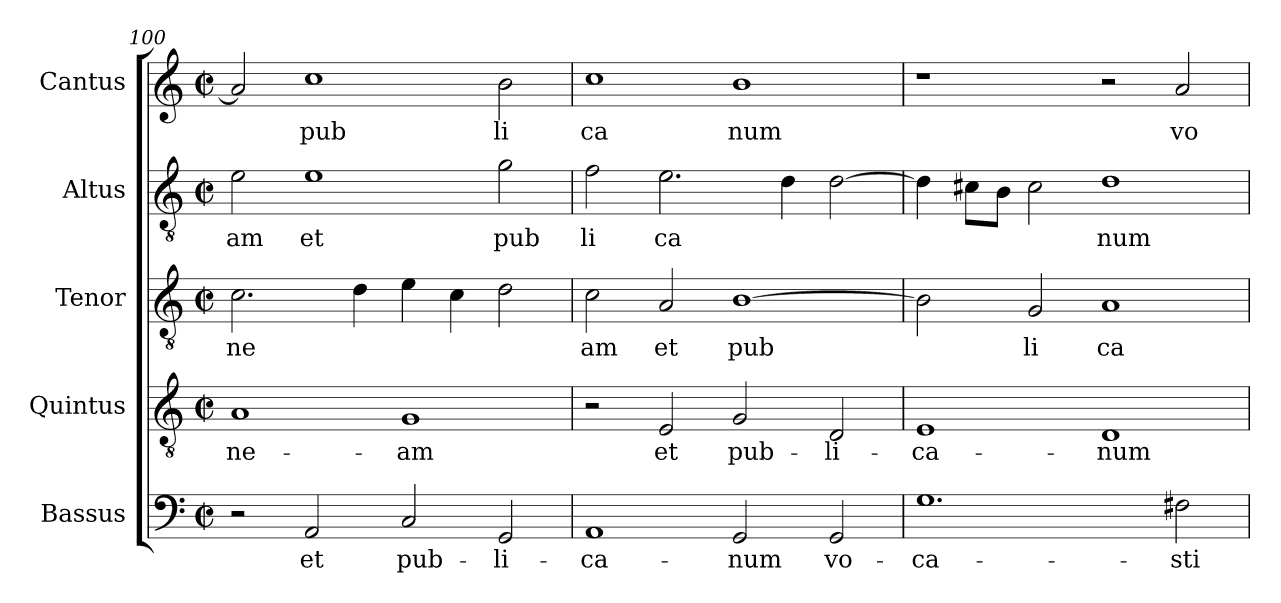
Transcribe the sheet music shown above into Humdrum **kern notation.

**kern	**text	**kern	**text	**kern	**text	**kern	**text	**kern	**text
*part5	*part5	*part4	*part4	*part3	*part3	*part2	*part2	*part1	*part1
*staff5	*staff5	*staff4	*staff4	*staff3	*staff3	*staff2	*staff2	*staff1	*staff1
*I"Bassus	*	*I"Quintus	*	*I"Tenor	*	*I"Altus	*	*I"Cantus	*
*clefF4	*	*clefGv2	*	*clefGv2	*	*clefGv2	*	*clefG2	*
*M2/2	*	*M2/2	*	*M2/2	*	*M2/2	*	*M2/2	*
*met(c|)	*	*met(c|)	*	*met(c|)	*	*met(c|)	*	*met(c|)	*
=100	=100	=100	=100	=100	=100	=100	=100	=100	=100
!	!	!	!LO:LY:b:cj	!	!LO:LY:b:cj	!	!LO:LY:b:cj	!	!
2r	.	1A	-ne-	2.c\	ne	2e\	am	2a/]	.
!	!LO:LY:b:cj	!	!	!	!	!	!LO:LY:b:cj	!	!LO:LY:b:cj
2AA/	et	.	.	.	.	1e	et	1cc	pub
.	.	.	.	4d\	.	.	.	.	.
!	!LO:LY:b:cj	!	!LO:LY:b:cj	!	!	!	!	!	!
2C/	pub-	1G	-am	4e\	.	.	.	.	.
.	.	.	.	4c\	.	.	.	.	.
!	!LO:LY:b:cj	!	!	!	!	!	!LO:LY:b:cj	!	!LO:LY:b:cj
2GG/	-li-	.	.	2d\	.	2g\	pub	2b\	li
=101	=101	=101	=101	=101	=101	=101	=101	=101	=101
!	!LO:LY:b:cj	!	!	!	!LO:LY:b:cj	!	!LO:LY:b:cj	!	!LO:LY:b:cj
1AA	-ca-	2r	.	2c\	am	2f\	li	1cc	ca
!	!	!	!LO:LY:b:cj	!	!LO:LY:b:cj	!	!LO:LY:b:cj	!	!
.	.	2E/	et	2A/	et	2.e\	ca	.	.
!	!LO:LY:b:cj	!	!LO:LY:b:cj	!	!LO:LY:b	!	!	!	!LO:LY:b:cj
2GG/	-num	2G/	pub-	[>1B	pub	.	.	1b	num
.	.	.	.	.	.	4d\	.	.	.
!	!LO:LY:b:cj	!	!LO:LY:b:cj	!	!	!	!	!	!
2GG/	vo-	2D/	-li-	.	.	[>2d\	.	.	.
=102	=102	=102	=102	=102	=102	=102	=102	=102	=102
!	!LO:LY:b:cj	!	!LO:LY:b:cj	!	!	!	!	!	!
1.G	-ca-	1E	-ca-	2B\]	.	4d\]	.	1r	.
.	.	.	.	.	.	8c#\L	.	.	.
.	.	.	.	.	.	8B\J	.	.	.
!	!	!	!	!	!LO:LY:b:cj	!	!	!	!
.	.	.	.	2G/	li	2c#\	.	.	.
!	!	!	!LO:LY:b:cj	!	!LO:LY:b:cj	!	!LO:LY:b:cj	!	!
.	.	1D	-num	1A	ca	1d	num	2r	.
!	!LO:LY:b:cj	!	!	!	!	!	!	!	!LO:LY:b:cj
2F#X\	-sti	.	.	.	.	.	.	2a/	vo
=	=	=	=	=	=	=	=	=	=
*-	*-	*-	*-	*-	*-	*-	*-	*-	*-
